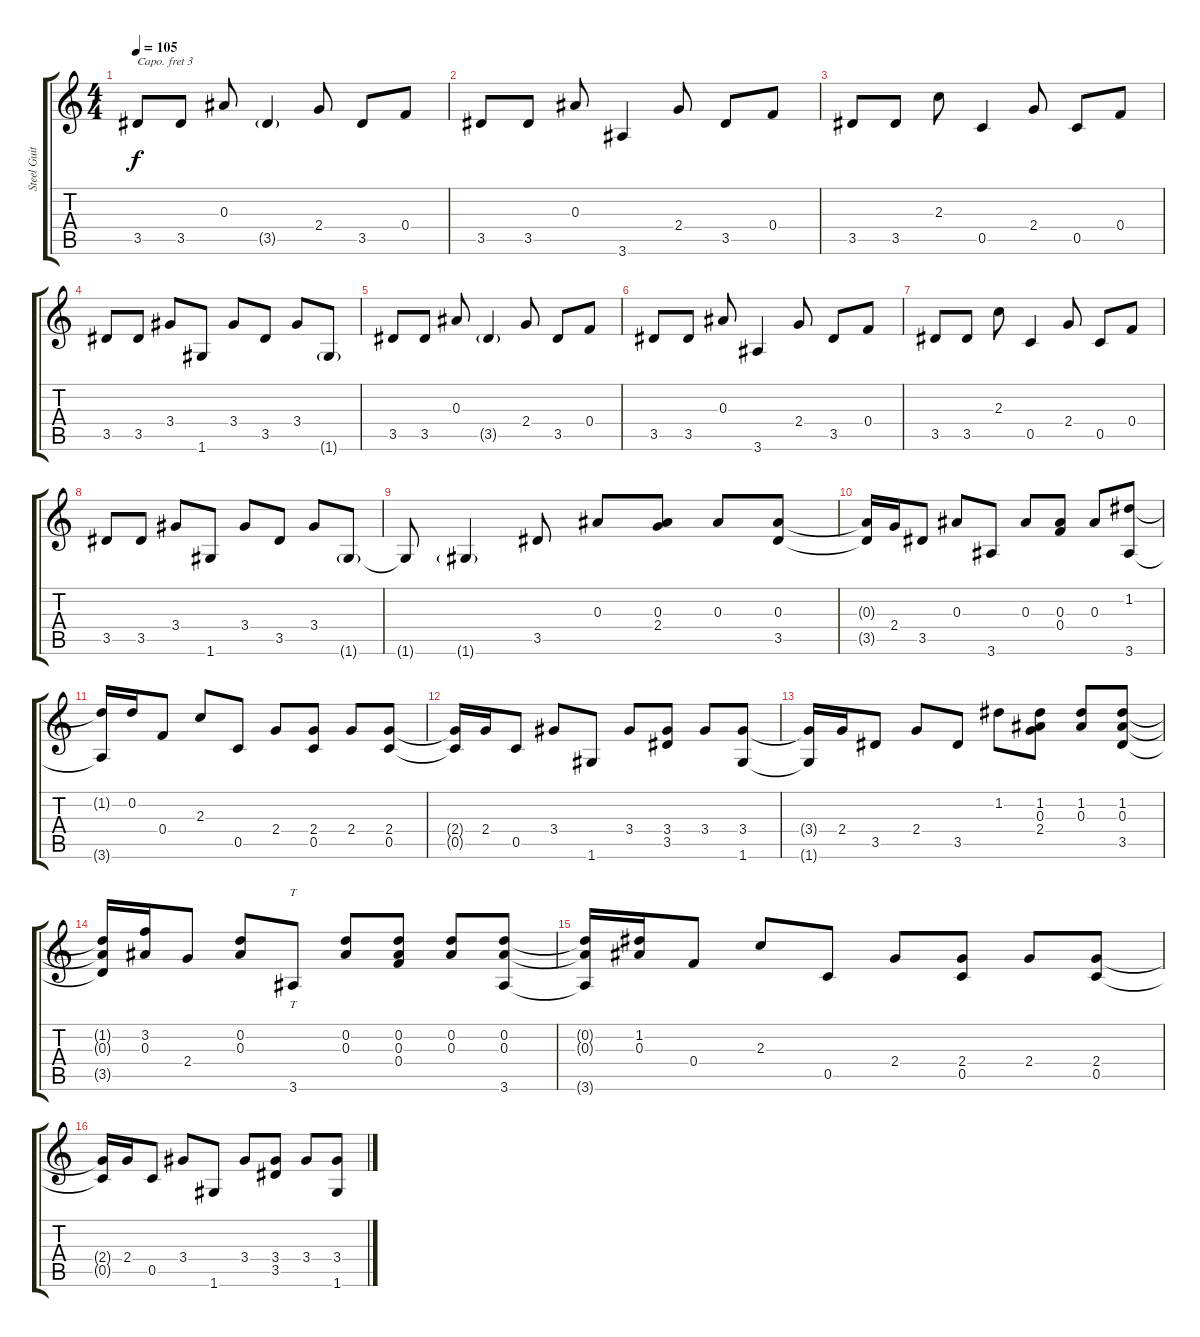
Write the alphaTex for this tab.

\track ("Steel Guitar" "Steel Guit") {instrument acousticguitarsteel}
\staff {score tabs}
\capo 3
\tuning (E4 B3 G3 D3 A2 E2) {hide}
\ts (4 4)
\tempo 105
\clef g2
\ks c
3.5.8{dy f instrument acousticguitarsteel} 3.5.8 0.3.8 3.5{g}.4 2.4.8 3.5.8 0.4.8 |
3.5.8 3.5.8 0.3.8 3.6.4 2.4.8 3.5.8 0.4.8 |
3.5.8 3.5.8 2.3.8 0.5.4 2.4.8 0.5.8 0.4.8 |
3.5.8 3.5.8 3.4.8 1.6.8 3.4.8 3.5.8 3.4.8 1.6{g}.8 |
3.5.8 3.5.8 0.3.8 3.5{g}.4 2.4.8 3.5.8 0.4.8 |
3.5.8 3.5.8 0.3.8 3.6.4 2.4.8 3.5.8 0.4.8 |
3.5.8 3.5.8 2.3.8 0.5.4 2.4.8 0.5.8 0.4.8 |
3.5.8 3.5.8 3.4.8 1.6.8 3.4.8 3.5.8 3.4.8 1.6{g}.8 |
1.6{t}.8 1.6{g}.4 3.5.8 0.3.8 (0.3 2.4).8 0.3.8 (0.3 3.5).8 |
(0.3{t} 3.5{t}).16 2.4.16 3.5.8 0.3.8 3.6.8 0.3.8 (0.3 0.4).8 0.3.8 (1.2 3.6).8 |
(1.2{t} 3.6{t}).16 0.2.16 0.4.8 2.3.8 0.5.8 2.4.8 (2.4 0.5).8 2.4.8 (2.4 0.5).8 |
(2.4{t} 0.5{t}).16 2.4.16 0.5.8 3.4.8 1.6.8 3.4.8 (3.4 3.5).8 3.4.8 (3.4 1.6).8 |
(3.4{t} 1.6{t}).16 2.4.16 3.5.8 2.4.8 3.5.8 1.2.8 (1.2 0.3 2.4).8 (1.2 0.3).8 (1.2 0.3 3.5).8 |
(1.2{t} 0.3{t} 3.5{t}).16 (3.2 0.3).16 2.4.8 (0.2 0.3).8 3.6.8{tt} (0.2 0.3).8 (0.2 0.3 0.4).8 (0.2 0.3).8 (0.2 0.3 3.6).8 |
(0.2{t} 0.3{t} 3.6{t}).16 (1.2 0.3).16 0.4.8 2.3.8 0.5.8 2.4.8 (2.4 0.5).8 2.4.8 (2.4 0.5).8 |
(2.4{t} 0.5{t}).16 2.4.16 0.5.8 3.4.8 1.6.8 3.4.8 (3.4 3.5).8 3.4.8 (3.4 1.6).8
